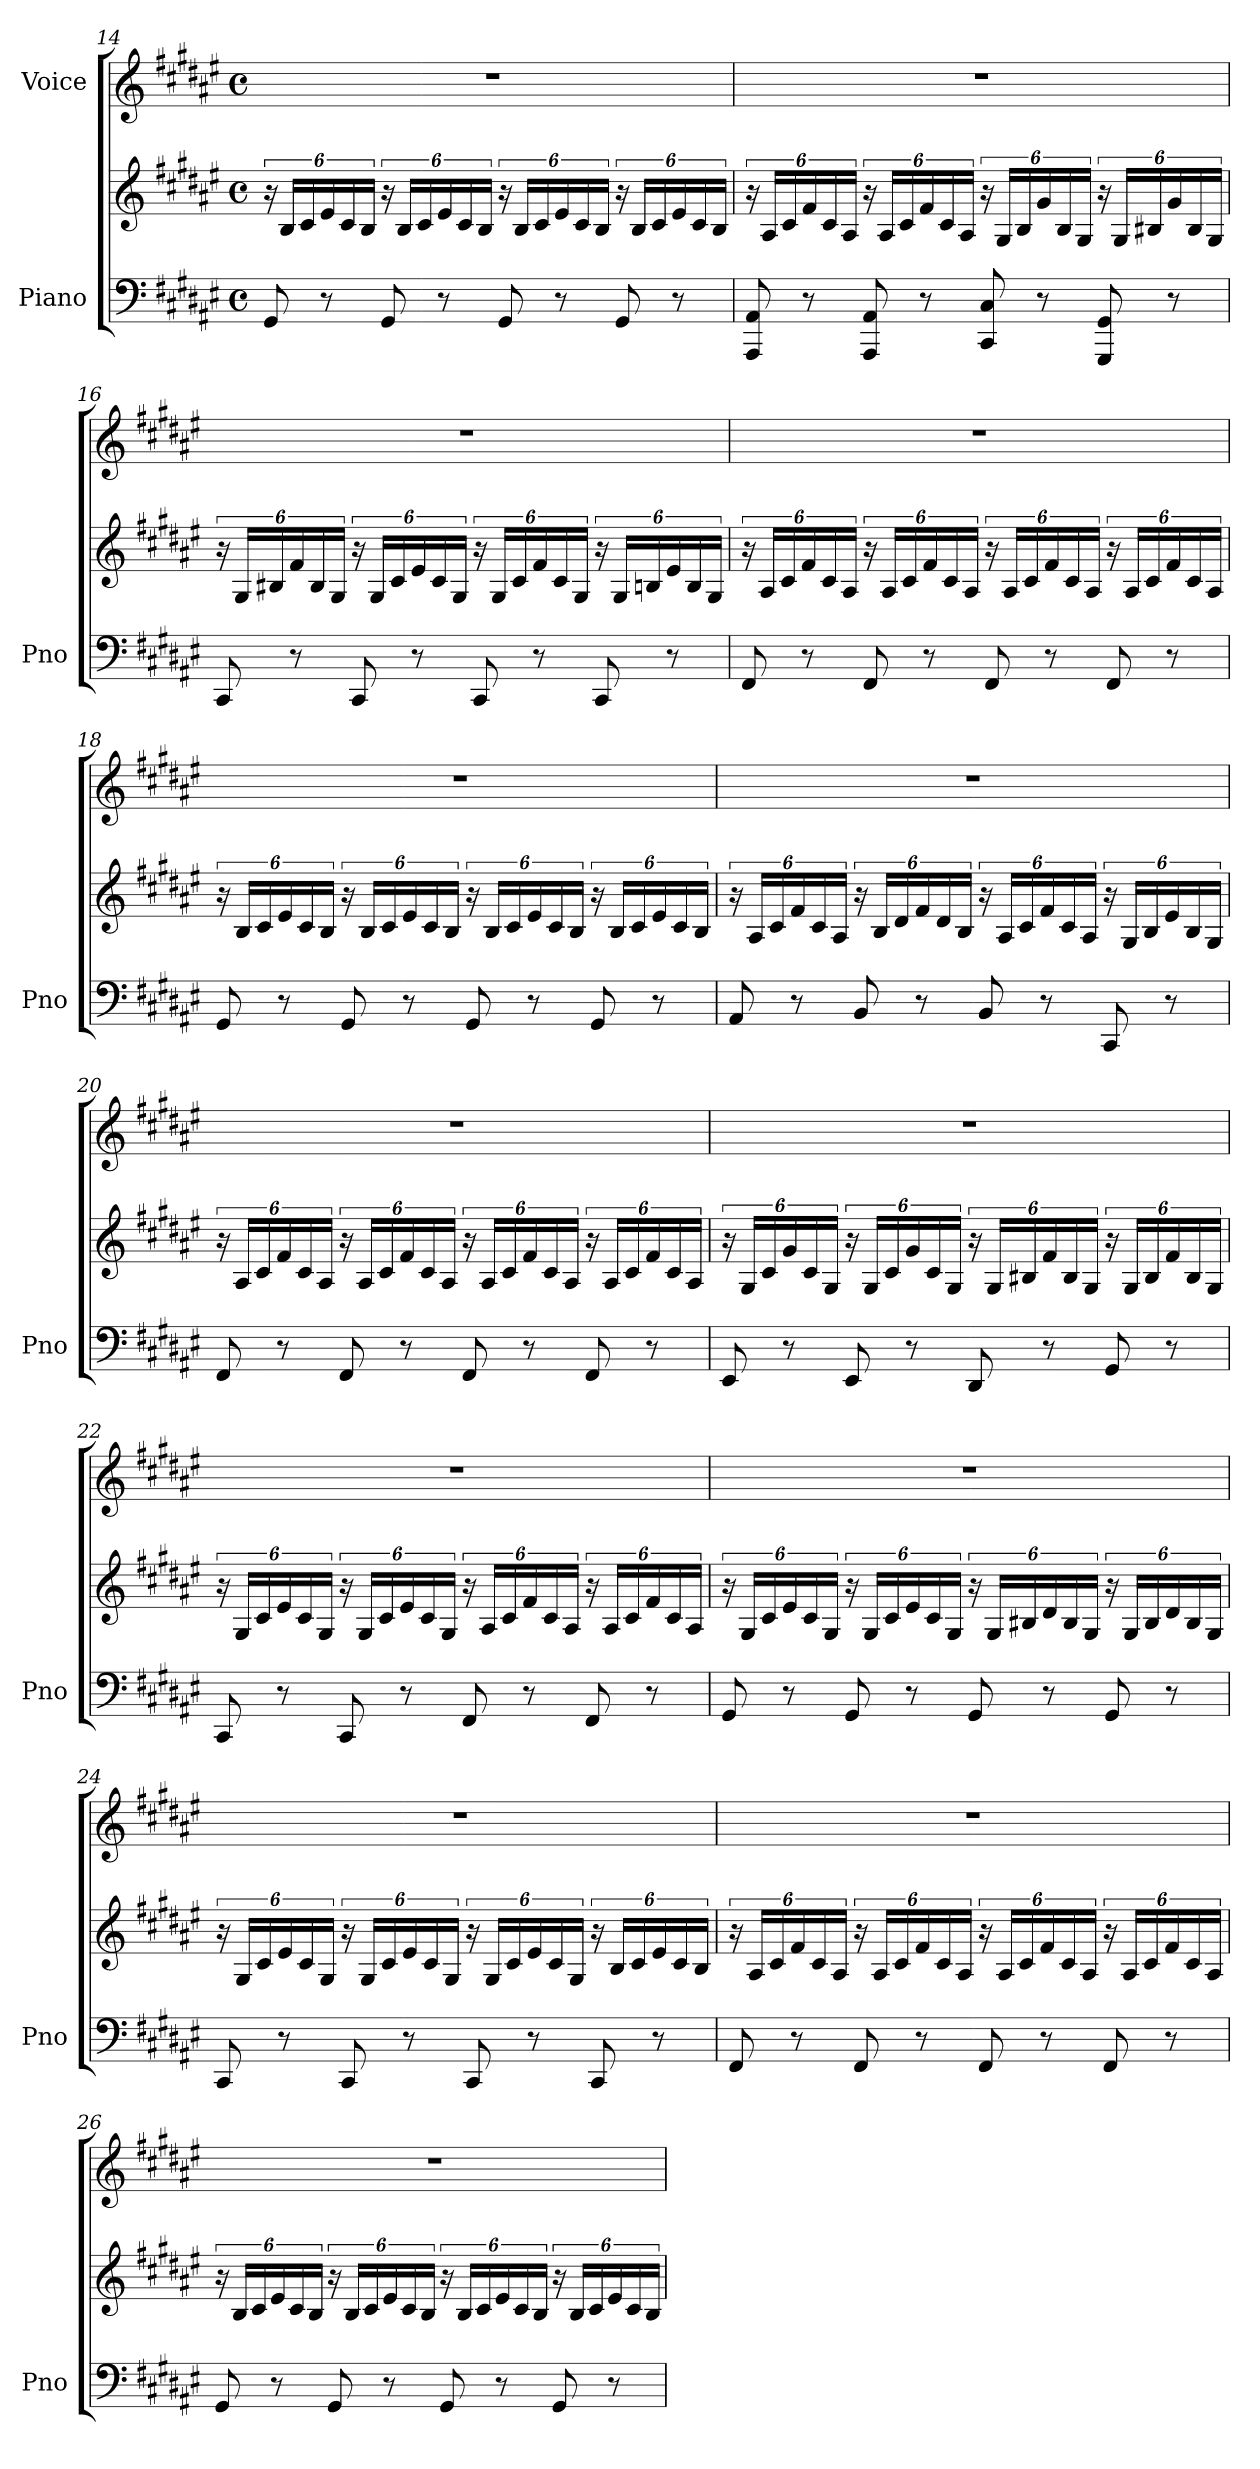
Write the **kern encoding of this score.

**kern	**kern	**kern
*part2	*part2	*part1
*staff3	*staff2	*staff1
*I"Piano	*	*I"Voice
*I'Pno	*	*
!!LO:LB:g=z
*clefF4	*clefG2	*clefG2
*k[f#c#g#d#a#e#]	*k[f#c#g#d#a#e#]	*k[f#c#g#d#a#e#]
*M4/4	*M4/4	*M4/4
*met(c)	*met(c)	*met(c)
=14	=14	=14
8GG#/	24r	1r
.	24B/LL	.
.	24c#/	.
8r	24e#/	.
.	24c#/	.
.	24B/JJ	.
8GG#/	24r	.
.	24B/LL	.
.	24c#/	.
8r	24e#/	.
.	24c#/	.
.	24B/JJ	.
8GG#/	24r	.
.	24B/LL	.
.	24c#/	.
8r	24e#/	.
.	24c#/	.
.	24B/JJ	.
8GG#/	24r	.
.	24B/LL	.
.	24c#/	.
8r	24e#/	.
.	24c#/	.
.	24B/JJ	.
!!LO:LB:g=z
=15	=15	=15
8AAA#/ 8AA#/	24r	1r
.	24A#/LL	.
.	24c#/	.
8r	24f#/	.
.	24c#/	.
.	24A#/JJ	.
8AAA#/ 8AA#/	24r	.
.	24A#/LL	.
.	24c#/	.
8r	24f#/	.
.	24c#/	.
.	24A#/JJ	.
8CC#/ 8C#/	24r	.
.	24G#/LL	.
.	24B/	.
8r	24g#/	.
.	24B/	.
.	24G#/JJ	.
8GGG#/ 8GG#/	24r	.
.	24G#/LL	.
.	24B#X/	.
8r	24g#/	.
.	24B#/	.
.	24G#/JJ	.
!!LO:PB:g=z
=16	=16	=16
8CC#/	24r	1r
.	24G#/LL	.
.	24B#X/	.
8r	24f#/	.
.	24B#/	.
.	24G#/JJ	.
8CC#/	24r	.
.	24G#/LL	.
.	24c#/	.
8r	24e#/	.
.	24c#/	.
.	24G#/JJ	.
8CC#/	24r	.
.	24G#/LL	.
.	24c#/	.
8r	24f#/	.
.	24c#/	.
.	24G#/JJ	.
8CC#/	24r	.
.	24G#/LL	.
.	24Bn/	.
8r	24e#/	.
.	24B/	.
.	24G#/JJ	.
!!LO:LB:g=z
=17	=17	=17
8FF#/	24r	1r
.	24A#/LL	.
.	24c#/	.
8r	24f#/	.
.	24c#/	.
.	24A#/JJ	.
8FF#/	24r	.
.	24A#/LL	.
.	24c#/	.
8r	24f#/	.
.	24c#/	.
.	24A#/JJ	.
8FF#/	24r	.
.	24A#/LL	.
.	24c#/	.
8r	24f#/	.
.	24c#/	.
.	24A#/JJ	.
8FF#/	24r	.
.	24A#/LL	.
.	24c#/	.
8r	24f#/	.
.	24c#/	.
.	24A#/JJ	.
!!LO:LB:g=z
=18	=18	=18
8GG#/	24r	1r
.	24B/LL	.
.	24c#/	.
8r	24e#/	.
.	24c#/	.
.	24B/JJ	.
8GG#/	24r	.
.	24B/LL	.
.	24c#/	.
8r	24e#/	.
.	24c#/	.
.	24B/JJ	.
8GG#/	24r	.
.	24B/LL	.
.	24c#/	.
8r	24e#/	.
.	24c#/	.
.	24B/JJ	.
8GG#/	24r	.
.	24B/LL	.
.	24c#/	.
8r	24e#/	.
.	24c#/	.
.	24B/JJ	.
!!LO:PB:g=z
=19	=19	=19
8AA#/	24r	1r
.	24A#/LL	.
.	24c#/	.
8r	24f#/	.
.	24c#/	.
.	24A#/JJ	.
8BB/	24r	.
.	24B/LL	.
.	24d#/	.
8r	24f#/	.
.	24d#/	.
.	24B/JJ	.
8BB/	24r	.
.	24A#/LL	.
.	24c#/	.
8r	24f#/	.
.	24c#/	.
.	24A#/JJ	.
8CC#/	24r	.
.	24G#/LL	.
.	24B/	.
8r	24e#/	.
.	24B/	.
.	24G#/JJ	.
!!LO:LB:g=z
=20	=20	=20
8FF#/	24r	1r
.	24A#/LL	.
.	24c#/	.
8r	24f#/	.
.	24c#/	.
.	24A#/JJ	.
8FF#/	24r	.
.	24A#/LL	.
.	24c#/	.
8r	24f#/	.
.	24c#/	.
.	24A#/JJ	.
8FF#/	24r	.
.	24A#/LL	.
.	24c#/	.
8r	24f#/	.
.	24c#/	.
.	24A#/JJ	.
8FF#/	24r	.
.	24A#/LL	.
.	24c#/	.
8r	24f#/	.
.	24c#/	.
.	24A#/JJ	.
!!LO:LB:g=z
=21	=21	=21
8EE#/	24r	1r
.	24G#/LL	.
.	24c#/	.
8r	24g#/	.
.	24c#/	.
.	24G#/JJ	.
8EE#/	24r	.
.	24G#/LL	.
.	24c#/	.
8r	24g#/	.
.	24c#/	.
.	24G#/JJ	.
8DD#/	24r	.
.	24G#/LL	.
.	24B#X/	.
8r	24f#/	.
.	24B#/	.
.	24G#/JJ	.
8GG#/	24r	.
.	24G#/LL	.
.	24B#/	.
8r	24f#/	.
.	24B#/	.
.	24G#/JJ	.
!!LO:PB:g=z
=22	=22	=22
8CC#/	24r	1r
.	24G#/LL	.
.	24c#/	.
8r	24e#/	.
.	24c#/	.
.	24G#/JJ	.
8CC#/	24r	.
.	24G#/LL	.
.	24c#/	.
8r	24e#/	.
.	24c#/	.
.	24G#/JJ	.
8FF#/	24r	.
.	24A#/LL	.
.	24c#/	.
8r	24f#/	.
.	24c#/	.
.	24A#/JJ	.
8FF#/	24r	.
.	24A#/LL	.
.	24c#/	.
8r	24f#/	.
.	24c#/	.
.	24A#/JJ	.
!!LO:LB:g=z
=23	=23	=23
8GG#/	24r	1r
.	24G#/LL	.
.	24c#/	.
8r	24e#/	.
.	24c#/	.
.	24G#/JJ	.
8GG#/	24r	.
.	24G#/LL	.
.	24c#/	.
8r	24e#/	.
.	24c#/	.
.	24G#/JJ	.
8GG#/	24r	.
.	24G#/LL	.
.	24B#X/	.
8r	24d#/	.
.	24B#/	.
.	24G#/JJ	.
8GG#/	24r	.
.	24G#/LL	.
.	24B#/	.
8r	24d#/	.
.	24B#/	.
.	24G#/JJ	.
!!LO:LB:g=z
=24	=24	=24
8CC#/	24r	1r
.	24G#/LL	.
.	24c#/	.
8r	24e#/	.
.	24c#/	.
.	24G#/JJ	.
8CC#/	24r	.
.	24G#/LL	.
.	24c#/	.
8r	24e#/	.
.	24c#/	.
.	24G#/JJ	.
8CC#/	24r	.
.	24G#/LL	.
.	24c#/	.
8r	24e#/	.
.	24c#/	.
.	24G#/JJ	.
8CC#/	24r	.
.	24B/LL	.
.	24c#/	.
8r	24e#/	.
.	24c#/	.
.	24B/JJ	.
!!LO:PB:g=z
=25	=25	=25
8FF#/	24r	1r
.	24A#/LL	.
.	24c#/	.
8r	24f#/	.
.	24c#/	.
.	24A#/JJ	.
8FF#/	24r	.
.	24A#/LL	.
.	24c#/	.
8r	24f#/	.
.	24c#/	.
.	24A#/JJ	.
8FF#/	24r	.
.	24A#/LL	.
.	24c#/	.
8r	24f#/	.
.	24c#/	.
.	24A#/JJ	.
8FF#/	24r	.
.	24A#/LL	.
.	24c#/	.
8r	24f#/	.
.	24c#/	.
.	24A#/JJ	.
!!LO:LB:g=z
=26	=26	=26
8GG#/	24r	1r
.	24B/LL	.
.	24c#/	.
8r	24e#/	.
.	24c#/	.
.	24B/JJ	.
8GG#/	24r	.
.	24B/LL	.
.	24c#/	.
8r	24e#/	.
.	24c#/	.
.	24B/JJ	.
8GG#/	24r	.
.	24B/LL	.
.	24c#/	.
8r	24e#/	.
.	24c#/	.
.	24B/JJ	.
8GG#/	24r	.
.	24B/LL	.
.	24c#/	.
8r	24e#/	.
.	24c#/	.
.	24B/JJ	.
=	=	=
*-	*-	*-
